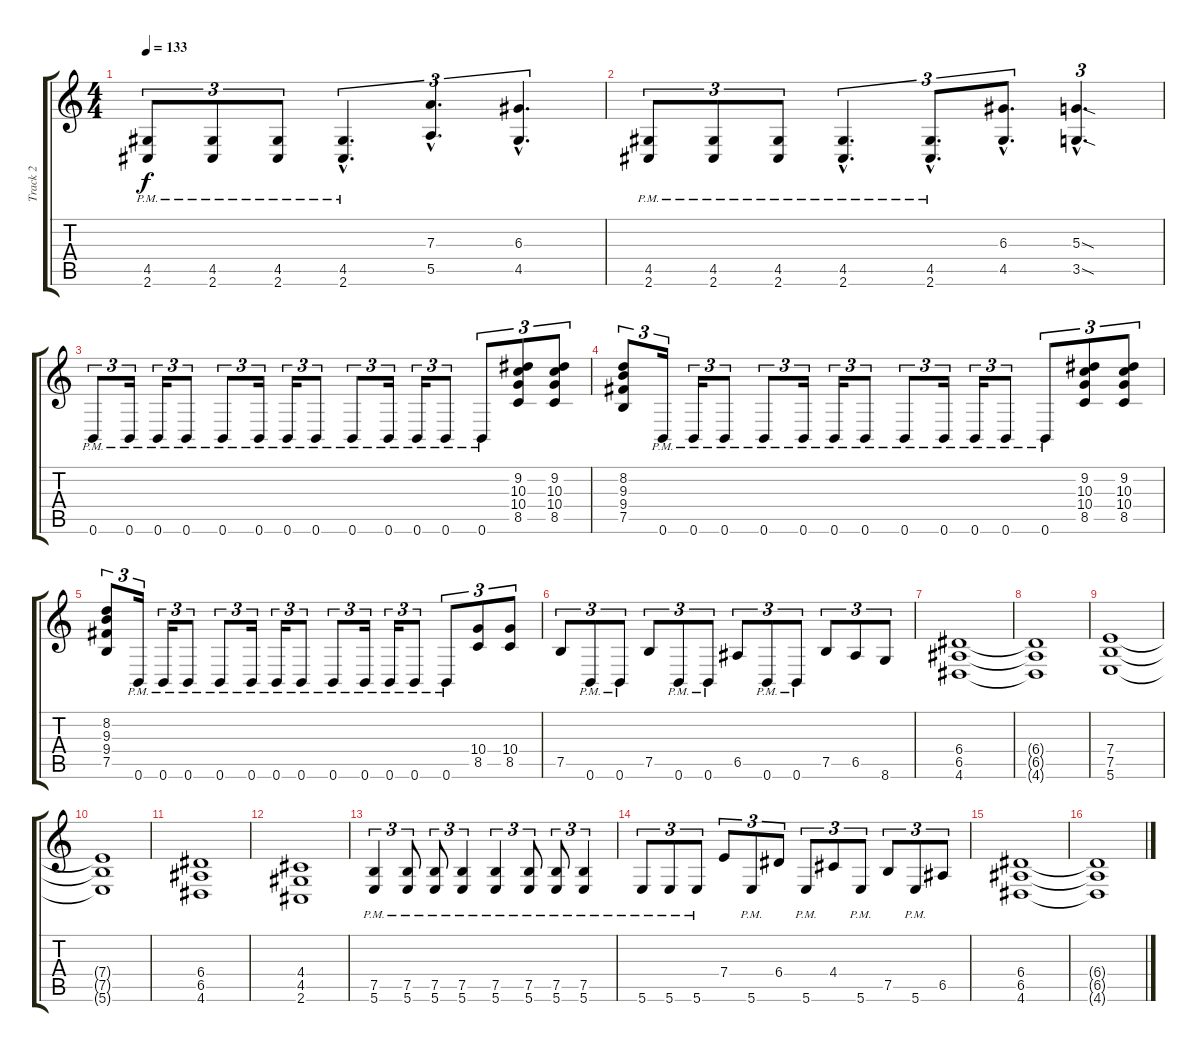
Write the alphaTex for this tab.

\track ("Track 2" "Track 2") {instrument distortionguitar}
\staff {score tabs}
\tuning (B3 Gb3 D3 A2 E2 B1) {hide}
\ts (4 4)
\tempo 133
\clef g2
\ks c
(4.5{pm} 2.6{pm}).8{tu (3 2) dy f} (4.5{pm} 2.6{pm}).8{tu (3 2)} (4.5{pm} 2.6{pm}).8{tu (3 2)} (4.5{hac pm} 2.6{hac pm}).4{d tu (3 2)} (7.3{hac} 5.5{hac}).4{d tu (3 2)} (6.3{hac} 4.5{hac}).4{d tu (3 2)} |
(4.5{pm} 2.6{pm}).8{tu (3 2)} (4.5{pm} 2.6{pm}).8{tu (3 2)} (4.5{pm} 2.6{pm}).8{tu (3 2)} (4.5{hac pm} 2.6{hac pm}).4{d tu (3 2)} (4.5{hac pm} 2.6{hac pm}).8{d tu (3 2)} (6.3{hac} 4.5{hac}).8{d tu (3 2)} (5.3{sod hac} 3.5{sod hac}).4{d tu (3 2)} |
0.6{pm}.8{tu (3 2)} 0.6{pm}.16{tu (3 2)} 0.6{pm}.16{tu (3 2)} 0.6{pm}.8{tu (3 2)} 0.6{pm}.8{tu (3 2)} 0.6{pm}.16{tu (3 2)} 0.6{pm}.16{tu (3 2)} 0.6{pm}.8{tu (3 2)} 0.6{pm}.8{tu (3 2)} 0.6{pm}.16{tu (3 2)} 0.6{pm}.16{tu (3 2)} 0.6{pm}.8{tu (3 2)} 0.6{pm}.8{tu (3 2)} (9.2 10.3 10.4 8.5).8{tu (3 2)} (9.2 10.3 10.4 8.5).8{tu (3 2)} |
(8.2 9.3 9.4 7.5).8{tu (3 2)} 0.6{pm}.16{tu (3 2)} 0.6{pm}.16{tu (3 2)} 0.6{pm}.8{tu (3 2)} 0.6{pm}.8{tu (3 2)} 0.6{pm}.16{tu (3 2)} 0.6{pm}.16{tu (3 2)} 0.6{pm}.8{tu (3 2)} 0.6{pm}.8{tu (3 2)} 0.6{pm}.16{tu (3 2)} 0.6{pm}.16{tu (3 2)} 0.6{pm}.8{tu (3 2)} 0.6{pm}.8{tu (3 2)} (9.2 10.3 10.4 8.5).8{tu (3 2)} (9.2 10.3 10.4 8.5).8{tu (3 2)} |
(8.2 9.3 9.4 7.5).8{tu (3 2)} 0.6{pm}.16{tu (3 2)} 0.6{pm}.16{tu (3 2)} 0.6{pm}.8{tu (3 2)} 0.6{pm}.8{tu (3 2)} 0.6{pm}.16{tu (3 2)} 0.6{pm}.16{tu (3 2)} 0.6{pm}.8{tu (3 2)} 0.6{pm}.8{tu (3 2)} 0.6{pm}.16{tu (3 2)} 0.6{pm}.16{tu (3 2)} 0.6{pm}.8{tu (3 2)} 0.6{pm}.8{tu (3 2)} (10.4 8.5).8{tu (3 2)} (10.4 8.5).8{tu (3 2)} |
7.5.8{tu (3 2)} 0.6{pm}.8{tu (3 2)} 0.6{pm}.8{tu (3 2)} 7.5.8{tu (3 2)} 0.6{pm}.8{tu (3 2)} 0.6{pm}.8{tu (3 2)} 6.5.8{tu (3 2)} 0.6{pm}.8{tu (3 2)} 0.6{pm}.8{tu (3 2)} 7.5.8{tu (3 2)} 6.5.8{tu (3 2)} 8.6.8{tu (3 2)} |
(6.4 6.5 4.6).1 |
(6.4{t} 6.5{t} 4.6{t}).1 |
(7.4 7.5 5.6).1 |
(7.4{t} 7.5{t} 5.6{t}).1 |
(6.4 6.5 4.6).1 |
(4.4 4.5 2.6).1 |
(7.5{pm} 5.6{pm}).4{tu (3 2)} (7.5{pm} 5.6{pm}).8{tu (3 2)} (7.5{pm} 5.6{pm}).8{tu (3 2)} (7.5{pm} 5.6{pm}).4{tu (3 2)} (7.5{pm} 5.6{pm}).4{tu (3 2)} (7.5{pm} 5.6{pm}).8{tu (3 2)} (7.5{pm} 5.6{pm}).8{tu (3 2)} (7.5{pm} 5.6{pm}).4{tu (3 2)} |
5.6{pm}.8{tu (3 2)} 5.6{pm}.8{tu (3 2)} 5.6{pm}.8{tu (3 2)} 7.4.8{tu (3 2)} 5.6{pm}.8{tu (3 2)} 6.4.8{tu (3 2)} 5.6{pm}.8{tu (3 2)} 4.4.8{tu (3 2)} 5.6{pm}.8{tu (3 2)} 7.5.8{tu (3 2)} 5.6{pm}.8{tu (3 2)} 6.5.8{tu (3 2)} |
(6.4 6.5 4.6).1 |
(6.4{t} 6.5{t} 4.6{t}).1
